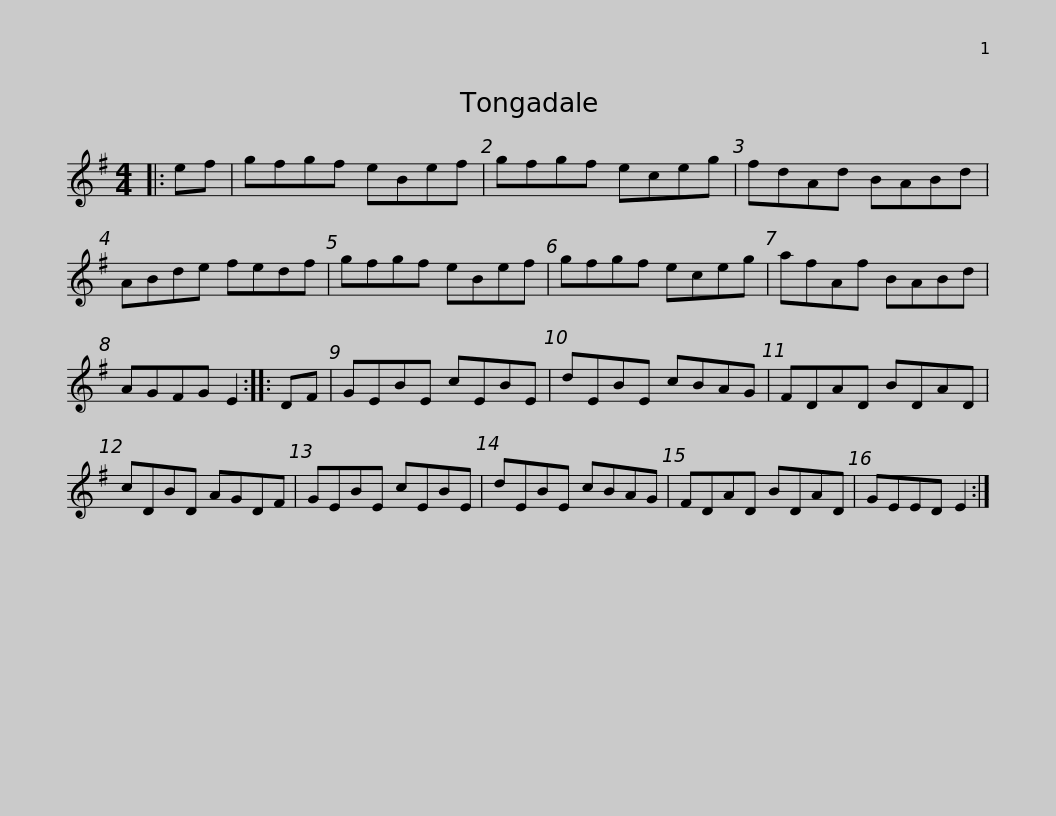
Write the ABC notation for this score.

X:1
L:1/8
M:4/4
I:linebreak $
K:Emin
V:1 treble
V:1
|: ef | gfgf eBef | gfgf eceg | fdAd BABd | ABde fedf | %5
 gfgf eBef |$ gfgf eceg | afAf BABd | AGFG E2 :: DF | %10
 GEBE cEBE | dEBE cBAG |$ FDAD BDAD | cDBD AGDF | GEBE cEBE | %15
 dEBE cBAG | FDAD BDAD | GEED E2 :| %18
